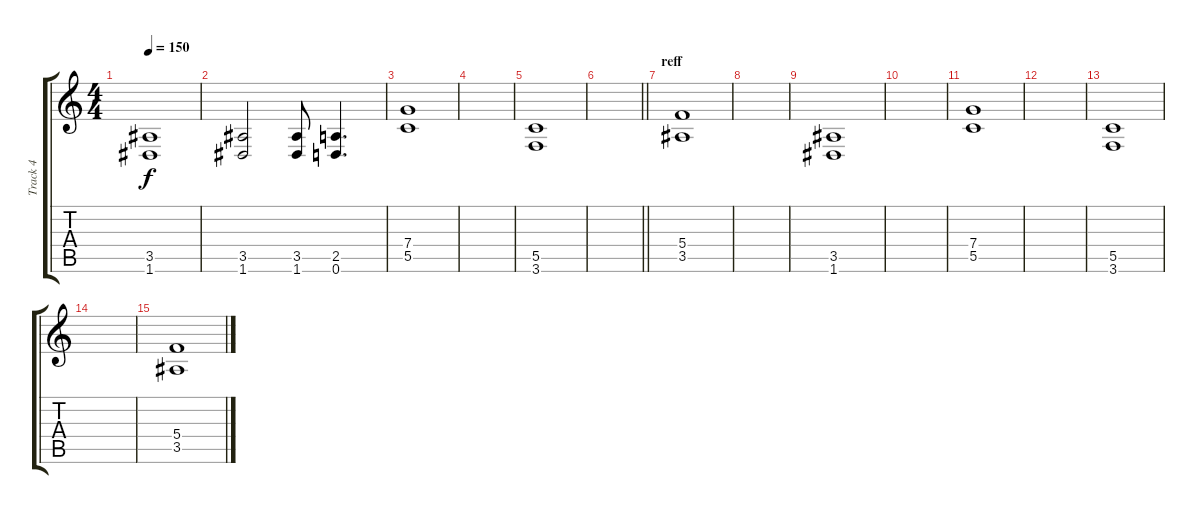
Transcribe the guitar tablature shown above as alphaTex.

\track ("Track 4" "Track 4") {instrument overdrivenguitar}
\staff {score tabs}
\tuning (D4 A3 F3 C3 G2 D2) {hide}
\ts (4 4)
\tempo 150
\clef g2
\ks c
(3.5 1.6).1{dy f} |
(3.5 1.6).2 (3.5 1.6).8 (2.5 0.6).4{d} |
(7.4 5.5).1 |
|
(5.5 3.6).1 |
\barLineRight lightlight
|
\section ("" "reff")
(5.4 3.5).1 |
|
(3.5 1.6).1 |
|
(7.4 5.5).1 |
|
(5.5 3.6).1 |
|
(5.4 3.5).1
